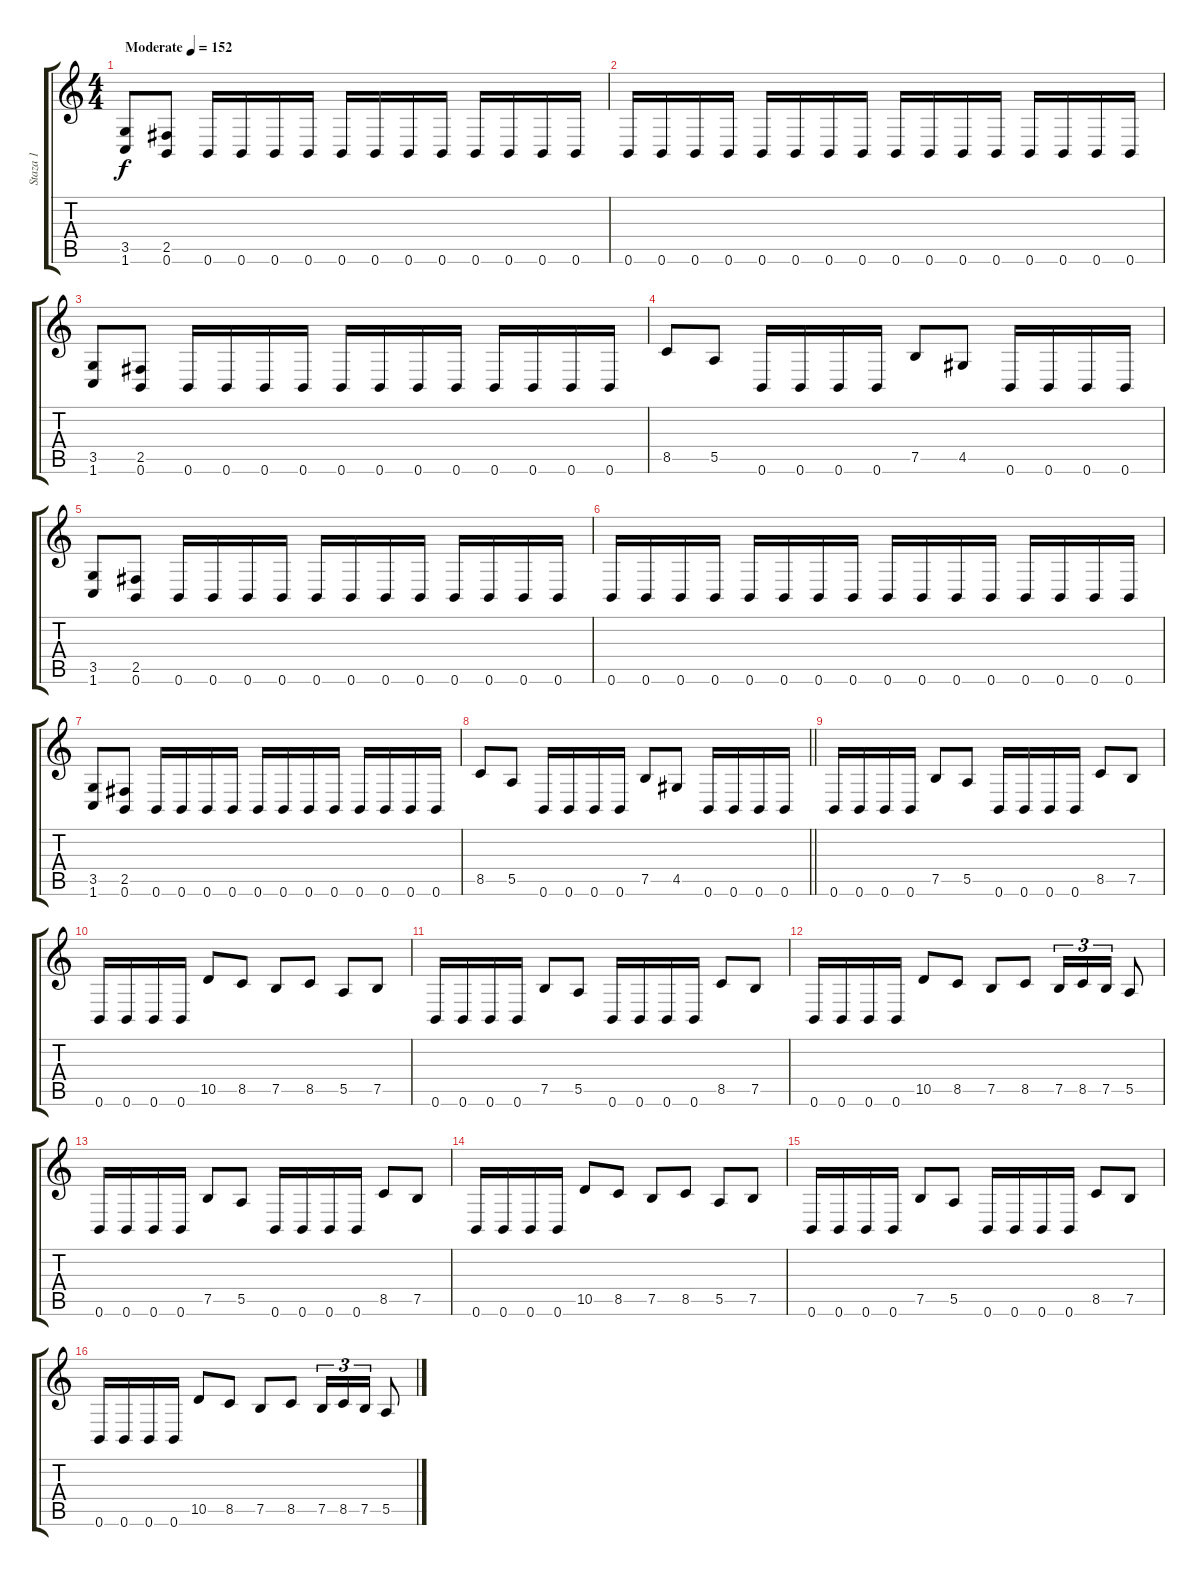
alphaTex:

\track ("Staza 1" "Staza 1") {instrument distortionguitar}
\staff {score tabs}
\tuning (B3 Gb3 D3 A2 E2 B1) {hide}
\ts (4 4)
\section ("" "")
\tempo (152 "Moderate")
\clef g2
\ks c
(3.5 1.6).8{dy f instrument distortionguitar} (2.5 0.6).8 0.6.16 0.6.16 0.6.16 0.6.16 0.6.16 0.6.16 0.6.16 0.6.16 0.6.16 0.6.16 0.6.16 0.6.16 |
0.6.16 0.6.16 0.6.16 0.6.16 0.6.16 0.6.16 0.6.16 0.6.16 0.6.16 0.6.16 0.6.16 0.6.16 0.6.16 0.6.16 0.6.16 0.6.16 |
(3.5 1.6).8 (2.5 0.6).8 0.6.16 0.6.16 0.6.16 0.6.16 0.6.16 0.6.16 0.6.16 0.6.16 0.6.16 0.6.16 0.6.16 0.6.16 |
8.5.8 5.5.8 0.6.16 0.6.16 0.6.16 0.6.16 7.5.8 4.5.8 0.6.16 0.6.16 0.6.16 0.6.16 |
(3.5 1.6).8 (2.5 0.6).8 0.6.16 0.6.16 0.6.16 0.6.16 0.6.16 0.6.16 0.6.16 0.6.16 0.6.16 0.6.16 0.6.16 0.6.16 |
0.6.16 0.6.16 0.6.16 0.6.16 0.6.16 0.6.16 0.6.16 0.6.16 0.6.16 0.6.16 0.6.16 0.6.16 0.6.16 0.6.16 0.6.16 0.6.16 |
(3.5 1.6).8 (2.5 0.6).8 0.6.16 0.6.16 0.6.16 0.6.16 0.6.16 0.6.16 0.6.16 0.6.16 0.6.16 0.6.16 0.6.16 0.6.16 |
\barLineRight lightlight
8.5.8 5.5.8 0.6.16 0.6.16 0.6.16 0.6.16 7.5.8 4.5.8 0.6.16 0.6.16 0.6.16 0.6.16 |
\section ("" "")
0.6.16 0.6.16 0.6.16 0.6.16 7.5.8 5.5.8 0.6.16 0.6.16 0.6.16 0.6.16 8.5.8 7.5.8 |
0.6.16 0.6.16 0.6.16 0.6.16 10.5.8 8.5.8 7.5.8 8.5.8 5.5.8 7.5.8 |
0.6.16 0.6.16 0.6.16 0.6.16 7.5.8 5.5.8 0.6.16 0.6.16 0.6.16 0.6.16 8.5.8 7.5.8 |
0.6.16 0.6.16 0.6.16 0.6.16 10.5.8 8.5.8 7.5.8 8.5.8 7.5.16{tu (3 2)} 8.5.16{tu (3 2)} 7.5.16{tu (3 2)} 5.5.8 |
0.6.16 0.6.16 0.6.16 0.6.16 7.5.8 5.5.8 0.6.16 0.6.16 0.6.16 0.6.16 8.5.8 7.5.8 |
0.6.16 0.6.16 0.6.16 0.6.16 10.5.8 8.5.8 7.5.8 8.5.8 5.5.8 7.5.8 |
0.6.16 0.6.16 0.6.16 0.6.16 7.5.8 5.5.8 0.6.16 0.6.16 0.6.16 0.6.16 8.5.8 7.5.8 |
0.6.16 0.6.16 0.6.16 0.6.16 10.5.8 8.5.8 7.5.8 8.5.8 7.5.16{tu (3 2)} 8.5.16{tu (3 2)} 7.5.16{tu (3 2)} 5.5.8
